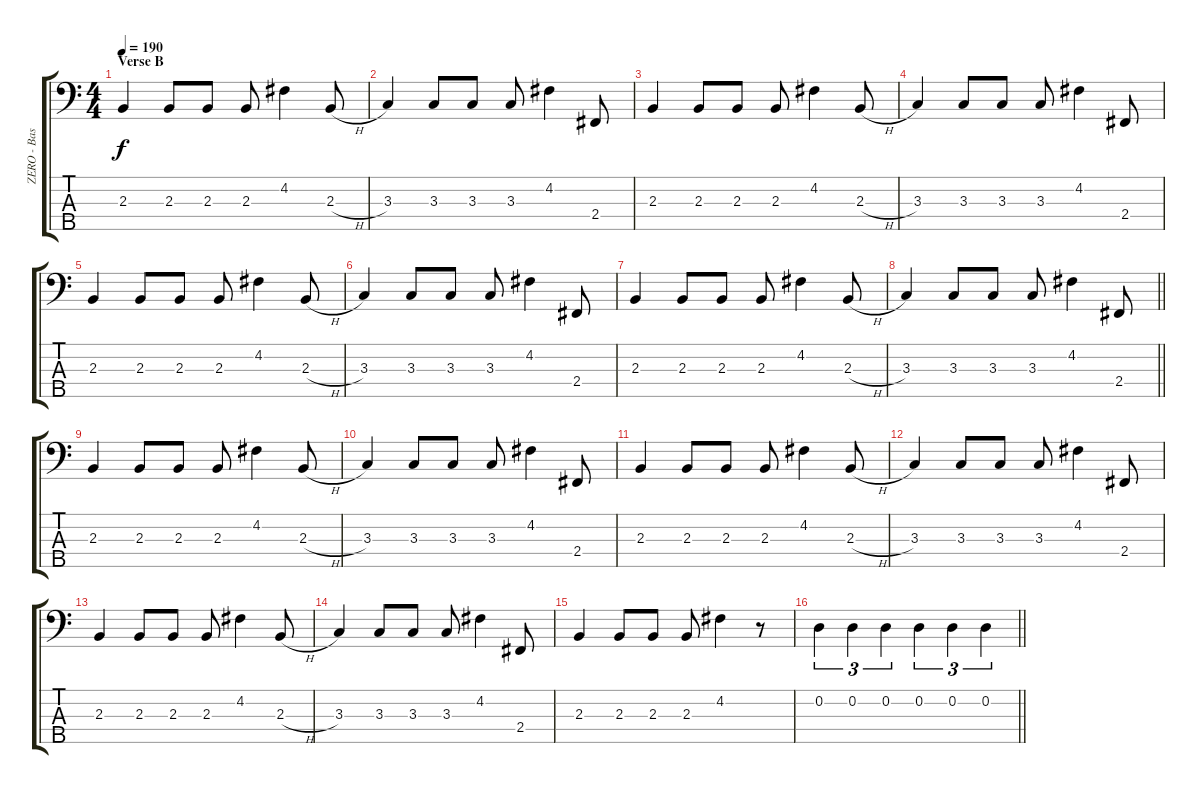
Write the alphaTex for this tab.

\track ("ZERO - Bass" "ZERO - Bas") {instrument electricbasspick}
\staff {score tabs}
\tuning (G2 D2 A1 E1 B0) {hide}
\ts (4 4)
\section ("" "Verse B")
\tempo 190
\clef f4
\ks c
2.3.4{dy f} 2.3.8 2.3.8 2.3.8 4.2.4 2.3{h}.8 |
3.3.4 3.3.8 3.3.8 3.3.8 4.2.4 2.4.8 |
2.3.4 2.3.8 2.3.8 2.3.8 4.2.4 2.3{h}.8 |
3.3.4 3.3.8 3.3.8 3.3.8 4.2.4 2.4.8 |
2.3.4 2.3.8 2.3.8 2.3.8 4.2.4 2.3{h}.8 |
3.3.4 3.3.8 3.3.8 3.3.8 4.2.4 2.4.8 |
2.3.4 2.3.8 2.3.8 2.3.8 4.2.4 2.3{h}.8 |
\barLineRight lightlight
3.3.4 3.3.8 3.3.8 3.3.8 4.2.4 2.4.8 |
\section ("" "")
2.3.4 2.3.8 2.3.8 2.3.8 4.2.4 2.3{h}.8 |
3.3.4 3.3.8 3.3.8 3.3.8 4.2.4 2.4.8 |
2.3.4 2.3.8 2.3.8 2.3.8 4.2.4 2.3{h}.8 |
3.3.4 3.3.8 3.3.8 3.3.8 4.2.4 2.4.8 |
2.3.4 2.3.8 2.3.8 2.3.8 4.2.4 2.3{h}.8 |
3.3.4 3.3.8 3.3.8 3.3.8 4.2.4 2.4.8 |
2.3.4 2.3.8 2.3.8 2.3.8 4.2.4 r.8 |
\barLineRight lightlight
0.2.4{tu (3 2)} 0.2.4{tu (3 2)} 0.2.4{tu (3 2)} 0.2.4{tu (3 2)} 0.2.4{tu (3 2)} 0.2.4{tu (3 2)}
